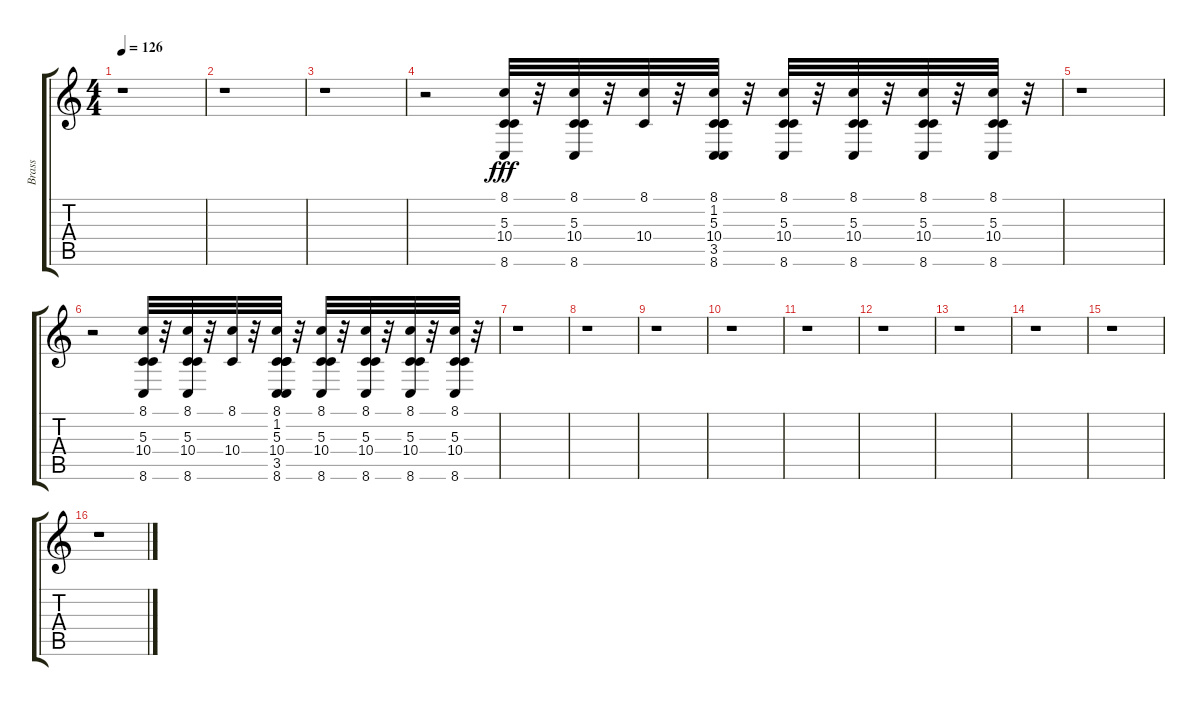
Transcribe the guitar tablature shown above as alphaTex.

\track ("Brass" "Brass") {instrument brasssection}
\staff {score tabs}
\tuning (E4 B3 G3 D3 A2 E2) {hide}
\ts (4 4)
\tempo 126
\clef g2
\ks c
r.1{dy f} |
r.1 |
r.1 |
r.2 (8.1 5.3 10.4 8.6).32{dy fff} r.32 (8.1 5.3 10.4 8.6).32 r.32 (8.1 10.4).32 r.32 (8.1 1.2 5.3 10.4 3.5 8.6).32 r.32 (8.1 5.3 10.4 8.6).32 r.32 (8.1 5.3 10.4 8.6).32 r.32 (8.1 5.3 10.4 8.6).32 r.32 (8.1 5.3 10.4 8.6).32 r.32 |
r.1 |
r.2 (8.1 5.3 10.4 8.6).32 r.32 (8.1 5.3 10.4 8.6).32 r.32 (8.1 10.4).32 r.32 (8.1 1.2 5.3 10.4 3.5 8.6).32 r.32 (8.1 5.3 10.4 8.6).32 r.32 (8.1 5.3 10.4 8.6).32 r.32 (8.1 5.3 10.4 8.6).32 r.32 (8.1 5.3 10.4 8.6).32 r.32 |
r.1 |
r.1 |
r.1 |
r.1 |
r.1 |
r.1 |
r.1 |
r.1 |
r.1 |
r.1
